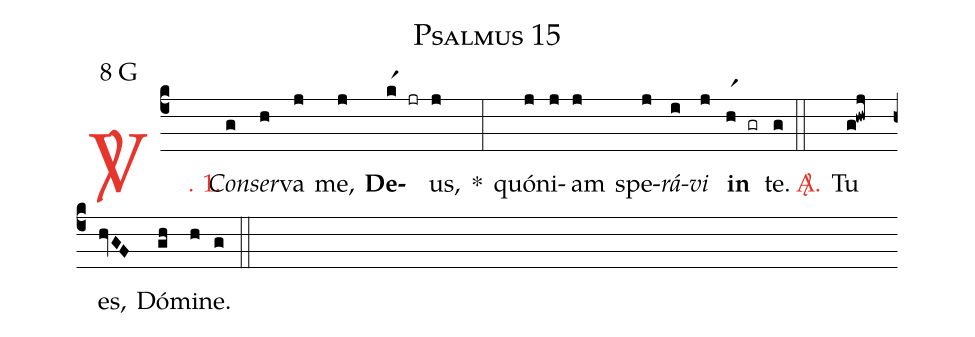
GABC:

name: Psalmus 15;
mode: 8;
mode-differentia: G;
%%
(c4)

<c><sp>V/</sp>. 1.</c>() <i>Con</i>(g)<i>ser</i>(h)va(j) me,(j) <b>De</b>(kr1 jr)us,(j) *(:) quó(j)ni(j)am(j) spe(j)<i>rá</i>(i)<i>vi</i>(j) <b>in</b>(hr1 gr) te.(g)

(::)

<nlba><c><sp>A/</sp>.</c>() Tu</nlba>(g!hwj) es,(hvGF) Dó(gh)mi(h)ne.(g)

(::)
